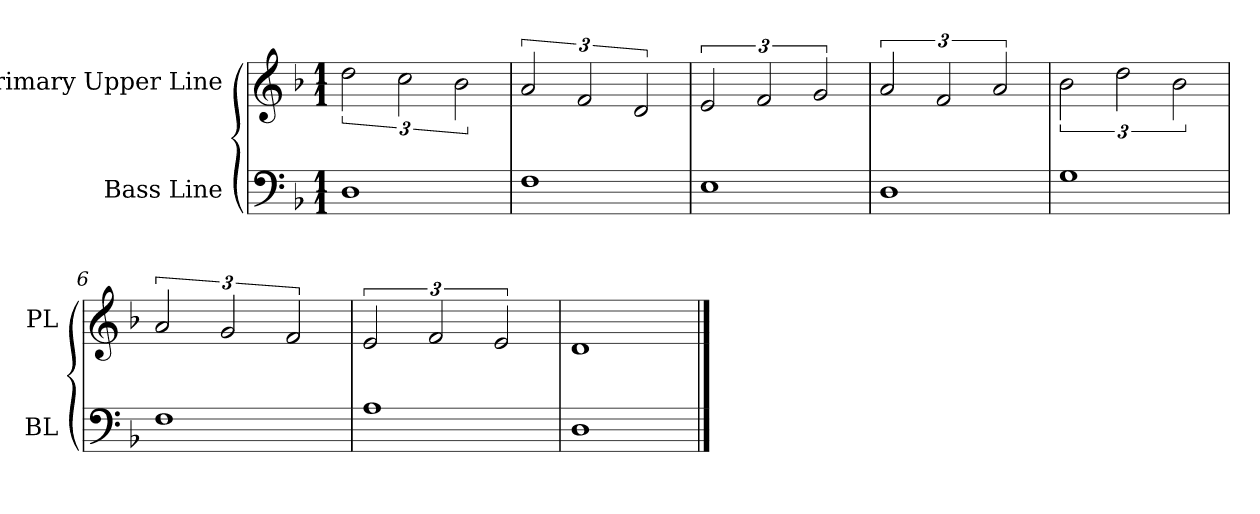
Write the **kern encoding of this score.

**kern	**kern
*part2	*part1
*staff2	*staff1
*I"Bass Line	*I"Primary Upper Line
*I'BL	*I'PL
*clefF4	*clefG2
*k[b-]	*k[b-]
*M1/1	*M1/1
=1	=1
1D	3dd\
.	3cc\
.	3b-\
=2	=2
1F	3a/
.	3f/
.	3d/
=3	=3
1E	3e/
.	3f/
.	3g/
=4	=4
1D	3a/
.	3f/
.	3a/
=5	=5
1G	3b-\
.	3dd\
.	3b-\
=6	=6
1F	3a/
.	3g/
.	3f/
=7	=7
1A	3e/
.	3f/
.	3e/
=8	=8
1D	1d
==	==
*-	*-
